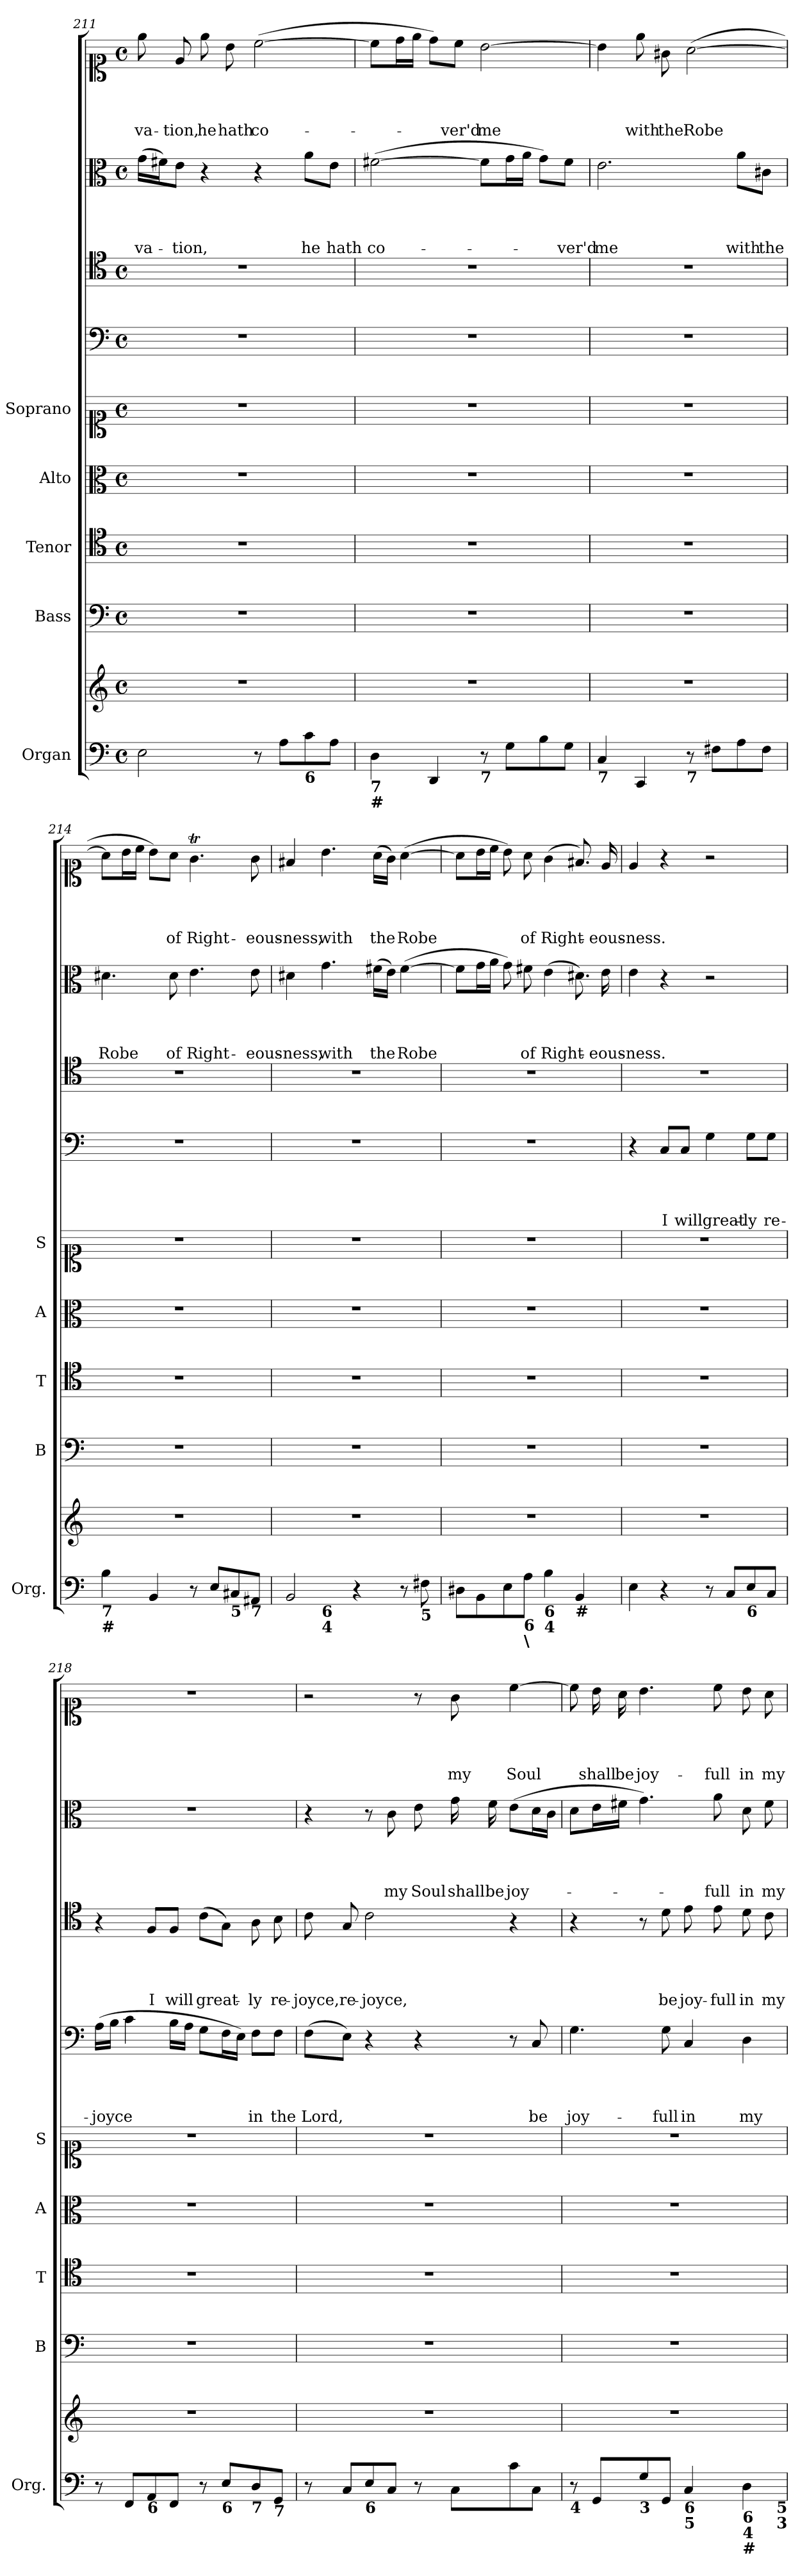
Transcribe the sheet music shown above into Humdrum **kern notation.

**kern	**kern	**kern	**kern	**kern	**kern	**kern	**text	**text	**text	**text	**kern	**text	**text	**text	**text	**kern	**text	**text	**text	**text	**kern	**text	**text	**text	**text
*part9	*part9	*part8	*part7	*part6	*part5	*part4	*part4	*part4	*part4	*part4	*part3	*part3	*part3	*part3	*part3	*part2	*part2	*part2	*part2	*part2	*part1	*part1	*part1	*part1	*part1
*staff10	*staff9	*staff8	*staff7	*staff6	*staff5	*staff4	*staff4	*staff4	*staff4	*staff4	*staff3	*staff3	*staff3	*staff3	*staff3	*staff2	*staff2	*staff2	*staff2	*staff2	*staff1	*staff1	*staff1	*staff1	*staff1
*I"Organ	*	*I"Bass	*I"Tenor	*I"Alto	*I"Soprano	*	*	*	*	*	*	*	*	*	*	*	*	*	*	*	*	*	*	*	*
*I'Org.	*	*I'B	*I'T	*I'A	*I'S	*	*	*	*	*	*	*	*	*	*	*	*	*	*	*	*	*	*	*	*
*clefF4	*clefG2	*clefF4	*clefC4	*clefC3	*clefC1	*clefF4	*	*	*	*	*clefC4	*	*	*	*	*clefC3	*	*	*	*	*clefC1	*	*	*	*
*k[]	*k[]	*k[]	*k[]	*k[]	*k[]	*k[]	*	*	*	*	*k[]	*	*	*	*	*k[]	*	*	*	*	*k[]	*	*	*	*
*a:	*a:	*a:	*a:	*a:	*a:	*a:	*	*	*	*	*a:	*	*	*	*	*a:	*	*	*	*	*a:	*	*	*	*
*M4/4	*M4/4	*M4/4	*M4/4	*M4/4	*M4/4	*M4/4	*	*	*	*	*M4/4	*	*	*	*	*M4/4	*	*	*	*	*M4/4	*	*	*	*
*met(c)	*met(c)	*met(c)	*met(c)	*met(c)	*met(c)	*met(c)	*	*	*	*	*met(c)	*	*	*	*	*met(c)	*	*	*	*	*met(c)	*	*	*	*
=211	=211	=211	=211	=211	=211	=211	=211	=211	=211	=211	=211	=211	=211	=211	=211	=211	=211	=211	=211	=211	=211	=211	=211	=211	=211
!	!	!	!	!	!	!	!	!	!	!	!	!	!	!	!	!	!	!	!	!LO:LY:b	!	!	!	!	!LO:LY:b
2E\	1r	1r	1r	1r	1r	1r	.	.	.	.	1r	.	.	.	.	(>16g\LL	.	.	.	-va-	8ee\	.	.	.	-va-
.	.	.	.	.	.	.	.	.	.	.	.	.	.	.	.	16f#X\J)	.	.	.	.	.	.	.	.	.
!	!	!	!	!	!	!	!	!	!	!	!	!	!	!	!	!	!	!	!	!LO:LY:b	!	!	!	!	!LO:LY:b
.	.	.	.	.	.	.	.	.	.	.	.	.	.	.	.	8e\J	.	.	.	-tion,	8e/	.	.	.	-tion,
!	!	!	!	!	!	!	!	!	!	!	!	!	!	!	!	!	!	!	!	!	!	!	!	!	!LO:LY:b
.	.	.	.	.	.	.	.	.	.	.	.	.	.	.	.	4r	.	.	.	.	8ee\	.	.	.	he
!	!	!	!	!	!	!	!	!	!	!	!	!	!	!	!	!	!	!	!	!	!	!	!	!	!LO:LY:b
.	.	.	.	.	.	.	.	.	.	.	.	.	.	.	.	.	.	.	.	.	8b\	.	.	.	hath
!	!	!	!	!	!	!	!	!	!	!	!	!	!	!	!	!	!	!	!	!	!	!	!	!	!LO:LY:b
8r	.	.	.	.	.	.	.	.	.	.	.	.	.	.	.	4r	.	.	.	.	(>[2cc\	.	.	.	co-
8A\L	.	.	.	.	.	.	.	.	.	.	.	.	.	.	.	.	.	.	.	.	.	.	.	.	.
!LO:TX:b:B:t=6	!	!	!	!	!	!	!	!	!	!	!	!	!	!	!	!	!	!	!	!	!	!	!	!	!
!	!	!	!	!	!	!	!	!	!	!	!	!	!	!	!	!	!	!	!	!LO:LY:b	!	!	!	!	!
8c\	.	.	.	.	.	.	.	.	.	.	.	.	.	.	.	8a\L	.	.	.	he	.	.	.	.	.
!	!	!	!	!	!	!	!	!	!	!	!	!	!	!	!	!	!	!	!	!LO:LY:b	!	!	!	!	!
8A\J	.	.	.	.	.	.	.	.	.	.	.	.	.	.	.	8e\J	.	.	.	hath	.	.	.	.	.
=212	=212	=212	=212	=212	=212	=212	=212	=212	=212	=212	=212	=212	=212	=212	=212	=212	=212	=212	=212	=212	=212	=212	=212	=212	=212
!LO:TX:b:B:t=7	!	!	!	!	!	!	!	!	!	!	!	!	!	!	!	!	!	!	!	!	!	!	!	!	!
!LO:TX:b:B:t=#	!	!	!	!	!	!	!	!	!	!	!	!	!	!	!	!	!	!	!	!	!	!	!	!	!
!	!	!	!	!	!	!	!	!	!	!	!	!	!	!	!	!	!	!	!	!LO:LY:b	!	!	!	!	!
4D\	1r	1r	1r	1r	1r	1r	.	.	.	.	1r	.	.	.	.	(>[2f#X\	.	.	.	co-	8cc\L]	.	.	.	.
.	.	.	.	.	.	.	.	.	.	.	.	.	.	.	.	.	.	.	.	.	16dd\L	.	.	.	.
.	.	.	.	.	.	.	.	.	.	.	.	.	.	.	.	.	.	.	.	.	16ee\JJ	.	.	.	.
4DD/	.	.	.	.	.	.	.	.	.	.	.	.	.	.	.	.	.	.	.	.	8dd\L)	.	.	.	.
!	!	!	!	!	!	!	!	!	!	!	!	!	!	!	!	!	!	!	!	!	!	!	!	!	!LO:LY:b
.	.	.	.	.	.	.	.	.	.	.	.	.	.	.	.	.	.	.	.	.	8cc\J	.	.	.	-ver'd
!LO:TX:b:B:t=7	!	!	!	!	!	!	!	!	!	!	!	!	!	!	!	!	!	!	!	!	!	!	!	!	!
!	!	!	!	!	!	!	!	!	!	!	!	!	!	!	!	!	!	!	!	!	!	!	!	!	!LO:LY:b
8r	.	.	.	.	.	.	.	.	.	.	.	.	.	.	.	8f#\L]	.	.	.	.	[2b\	.	.	.	me
8G\L	.	.	.	.	.	.	.	.	.	.	.	.	.	.	.	16g\L	.	.	.	.	.	.	.	.	.
.	.	.	.	.	.	.	.	.	.	.	.	.	.	.	.	16a\JJ	.	.	.	.	.	.	.	.	.
8B\	.	.	.	.	.	.	.	.	.	.	.	.	.	.	.	8g\L)	.	.	.	.	.	.	.	.	.
!	!	!	!	!	!	!	!	!	!	!	!	!	!	!	!	!	!	!	!	!LO:LY:b	!	!	!	!	!
8G\J	.	.	.	.	.	.	.	.	.	.	.	.	.	.	.	8f#\J	.	.	.	-ver'd	.	.	.	.	.
!!LO:LB:g=z
=213	=213	=213	=213	=213	=213	=213	=213	=213	=213	=213	=213	=213	=213	=213	=213	=213	=213	=213	=213	=213	=213	=213	=213	=213	=213
!LO:TX:b:B:t=7	!	!	!	!	!	!	!	!	!	!	!	!	!	!	!	!	!	!	!	!	!	!	!	!	!
!	!	!	!	!	!	!	!	!	!	!	!	!	!	!	!	!	!	!	!	!LO:LY:b	!	!	!	!	!
4C/	1r	1r	1r	1r	1r	1r	.	.	.	.	1r	.	.	.	.	2.e\	.	.	.	me	4b\]	.	.	.	.
!	!	!	!	!	!	!	!	!	!	!	!	!	!	!	!	!	!	!	!	!	!	!	!	!	!LO:LY:b
4CC/	.	.	.	.	.	.	.	.	.	.	.	.	.	.	.	.	.	.	.	.	8ee\	.	.	.	with
!	!	!	!	!	!	!	!	!	!	!	!	!	!	!	!	!	!	!	!	!	!	!	!	!	!LO:LY:b
.	.	.	.	.	.	.	.	.	.	.	.	.	.	.	.	.	.	.	.	.	8g#X\	.	.	.	the
!LO:TX:b:B:t=7	!	!	!	!	!	!	!	!	!	!	!	!	!	!	!	!	!	!	!	!	!	!	!	!	!
!	!	!	!	!	!	!	!	!	!	!	!	!	!	!	!	!	!	!	!	!	!	!	!	!	!LO:LY:b
8r	.	.	.	.	.	.	.	.	.	.	.	.	.	.	.	.	.	.	.	.	(>[2a\	.	.	.	Robe
8F#X\L	.	.	.	.	.	.	.	.	.	.	.	.	.	.	.	.	.	.	.	.	.	.	.	.	.
!	!	!	!	!	!	!	!	!	!	!	!	!	!	!	!	!	!	!	!	!LO:LY:b	!	!	!	!	!
8A\	.	.	.	.	.	.	.	.	.	.	.	.	.	.	.	8a\L	.	.	.	with	.	.	.	.	.
!	!	!	!	!	!	!	!	!	!	!	!	!	!	!	!	!	!	!	!	!LO:LY:b	!	!	!	!	!
8F#\J	.	.	.	.	.	.	.	.	.	.	.	.	.	.	.	8c#X\J	.	.	.	the	.	.	.	.	.
=214	=214	=214	=214	=214	=214	=214	=214	=214	=214	=214	=214	=214	=214	=214	=214	=214	=214	=214	=214	=214	=214	=214	=214	=214	=214
!LO:TX:b:B:t=7	!	!	!	!	!	!	!	!	!	!	!	!	!	!	!	!	!	!	!	!	!	!	!	!	!
!LO:TX:b:B:t=#	!	!	!	!	!	!	!	!	!	!	!	!	!	!	!	!	!	!	!	!	!	!	!	!	!
!	!	!	!	!	!	!	!	!	!	!	!	!	!	!	!	!	!	!	!	!LO:LY:b	!	!	!	!	!
4B\	1r	1r	1r	1r	1r	1r	.	.	.	.	1r	.	.	.	.	4.d#X\	.	.	.	Robe	8a\L]	.	.	.	.
.	.	.	.	.	.	.	.	.	.	.	.	.	.	.	.	.	.	.	.	.	16b\L	.	.	.	.
.	.	.	.	.	.	.	.	.	.	.	.	.	.	.	.	.	.	.	.	.	16cc\JJ	.	.	.	.
4BB/	.	.	.	.	.	.	.	.	.	.	.	.	.	.	.	.	.	.	.	.	8b\L)	.	.	.	.
!	!	!	!	!	!	!	!	!	!	!	!	!	!	!	!	!	!	!	!	!LO:LY:b	!	!	!	!	!LO:LY:b
.	.	.	.	.	.	.	.	.	.	.	.	.	.	.	.	8d#\	.	.	.	of	8a\J	.	.	.	of
!	!	!	!	!	!	!	!	!	!	!	!	!	!	!	!	!	!	!	!	!LO:LY:b	!	!	!	!	!LO:LY:b
8r	.	.	.	.	.	.	.	.	.	.	.	.	.	.	.	4.e\	.	.	.	Right-	4.gT\	.	.	.	Right-
8E/L	.	.	.	.	.	.	.	.	.	.	.	.	.	.	.	.	.	.	.	.	.	.	.	.	.
!LO:TX:b:B:t=5	!	!	!	!	!	!	!	!	!	!	!	!	!	!	!	!	!	!	!	!	!	!	!	!	!
8C#X/	.	.	.	.	.	.	.	.	.	.	.	.	.	.	.	.	.	.	.	.	.	.	.	.	.
!LO:TX:b:B:t=7	!	!	!	!	!	!	!	!	!	!	!	!	!	!	!	!	!	!	!	!	!	!	!	!	!
!	!	!	!	!	!	!	!	!	!	!	!	!	!	!	!	!	!	!	!	!LO:LY:b	!	!	!	!	!LO:LY:b
8AA#X/J	.	.	.	.	.	.	.	.	.	.	.	.	.	.	.	8e\	.	.	.	-eous-	8g\	.	.	.	-eous-
=215	=215	=215	=215	=215	=215	=215	=215	=215	=215	=215	=215	=215	=215	=215	=215	=215	=215	=215	=215	=215	=215	=215	=215	=215	=215
!LO:TX:b:B:t=#	!	!	!	!	!	!	!	!	!	!	!	!	!	!	!	!	!	!	!	!	!	!	!	!	!
!	!	!	!	!	!	!	!	!	!	!	!	!	!	!	!	!	!	!	!	!LO:LY:b	!	!	!	!	!LO:LY:b
*^	*	*	*	*	*	*	*	*	*	*	*	*	*	*	*	*	*	*	*	*	*	*	*	*	*
2BB/	4ryy	1r	1r	1r	1r	1r	1r	.	.	.	.	1r	.	.	.	.	4d#X\	.	.	.	-ness,	4f#X/	.	.	.	-ness,
!	!LO:TX:b:B:t=6	!	!	!	!	!	!	!	!	!	!	!	!	!	!	!	!	!	!	!	!	!	!	!	!	!
!	!LO:TX:b:B:t=4	!	!	!	!	!	!	!	!	!	!	!	!	!	!	!	!	!	!	!	!	!	!	!	!	!
!	!	!	!	!	!	!	!	!	!	!	!	!	!	!	!	!	!	!	!	!	!LO:LY:b	!	!	!	!	!LO:LY:b
.	2.ryy	.	.	.	.	.	.	.	.	.	.	.	.	.	.	.	4.g\	.	.	.	with	4.b\	.	.	.	with
4r	.	.	.	.	.	.	.	.	.	.	.	.	.	.	.	.	.	.	.	.	.	.	.	.	.	.
!	!	!	!	!	!	!	!	!	!	!	!	!	!	!	!	!	!	!	!	!	!LO:LY:b	!	!	!	!	!LO:LY:b
.	.	.	.	.	.	.	.	.	.	.	.	.	.	.	.	.	(>16f#X\LL	.	.	.	the	(>16a\LL	.	.	.	the
.	.	.	.	.	.	.	.	.	.	.	.	.	.	.	.	.	16e\JJ)	.	.	.	.	16g\JJ)	.	.	.	.
!	!	!	!	!	!	!	!	!	!	!	!	!	!	!	!	!	!	!	!	!	!LO:LY:b	!	!	!	!	!LO:LY:b
8r	.	.	.	.	.	.	.	.	.	.	.	.	.	.	.	.	(>[4f#\	.	.	.	Robe	(>[4a\	.	.	.	Robe
!LO:TX:b:B:t=5	!	!	!	!	!	!	!	!	!	!	!	!	!	!	!	!	!	!	!	!	!	!	!	!	!	!
8F#X\	.	.	.	.	.	.	.	.	.	.	.	.	.	.	.	.	.	.	.	.	.	.	.	.	.	.
=216	=216	=216	=216	=216	=216	=216	=216	=216	=216	=216	=216	=216	=216	=216	=216	=216	=216	=216	=216	=216	=216	=216	=216	=216	=216	=216
!LO:TX:b:B:t=6	!	!	!	!	!	!	!	!	!	!	!	!	!	!	!	!	!	!	!	!	!	!	!	!	!	!
!LO:TX:b:B:t=5	!	!	!	!	!	!	!	!	!	!	!	!	!	!	!	!	!	!	!	!	!	!	!	!	!	!
*v	*v	*	*	*	*	*	*	*	*	*	*	*	*	*	*	*	*	*	*	*	*	*	*	*	*	*
8D#X\L	1r	1r	1r	1r	1r	1r	.	.	.	.	1r	.	.	.	.	8f#\L]	.	.	.	.	8a\L]	.	.	.	.
8BB\	.	.	.	.	.	.	.	.	.	.	.	.	.	.	.	16g\L	.	.	.	.	16b\L	.	.	.	.
.	.	.	.	.	.	.	.	.	.	.	.	.	.	.	.	16a\JJ	.	.	.	.	16cc\JJ	.	.	.	.
8E\	.	.	.	.	.	.	.	.	.	.	.	.	.	.	.	8g\)	.	.	.	.	8b\)	.	.	.	.
!LO:TX:b:B:t=6	!	!	!	!	!	!	!	!	!	!	!	!	!	!	!	!	!	!	!	!	!	!	!	!	!
!LO:TX:b:B:t=\	!	!	!	!	!	!	!	!	!	!	!	!	!	!	!	!	!	!	!	!	!	!	!	!	!
!	!	!	!	!	!	!	!	!	!	!	!	!	!	!	!	!	!	!	!	!LO:LY:b	!	!	!	!	!LO:LY:b
8A\J	.	.	.	.	.	.	.	.	.	.	.	.	.	.	.	8f#X\	.	.	.	of	8a\	.	.	.	of
!LO:TX:b:B:t=6	!	!	!	!	!	!	!	!	!	!	!	!	!	!	!	!	!	!	!	!	!	!	!	!	!
!LO:TX:b:B:t=4	!	!	!	!	!	!	!	!	!	!	!	!	!	!	!	!	!	!	!	!	!	!	!	!	!
!	!	!	!	!	!	!	!	!	!	!	!	!	!	!	!	!	!	!	!	!LO:LY:b	!	!	!	!	!LO:LY:b
4B\	.	.	.	.	.	.	.	.	.	.	.	.	.	.	.	(>4e\	.	.	.	Right-	(>4g\	.	.	.	Right-
!LO:TX:b:B:t=#	!	!	!	!	!	!	!	!	!	!	!	!	!	!	!	!	!	!	!	!	!	!	!	!	!
4BB/	.	.	.	.	.	.	.	.	.	.	.	.	.	.	.	8.d#X\)	.	.	.	.	8.f#X/)	.	.	.	.
!	!	!	!	!	!	!	!	!	!	!	!	!	!	!	!	!	!	!	!	!LO:LY:b	!	!	!	!	!LO:LY:b
.	.	.	.	.	.	.	.	.	.	.	.	.	.	.	.	16e\	.	.	.	-eous-	16e/	.	.	.	-eous-
!!LO:PB:g=z
=217	=217	=217	=217	=217	=217	=217	=217	=217	=217	=217	=217	=217	=217	=217	=217	=217	=217	=217	=217	=217	=217	=217	=217	=217	=217
!	!	!	!	!	!	!	!	!	!	!	!	!	!	!	!	!	!	!	!	!LO:LY:b	!	!	!	!	!LO:LY:b
4E\	1r	1r	1r	1r	1r	4r	.	.	.	.	1r	.	.	.	.	4e\	.	.	.	-ness.	4e/	.	.	.	-ness.
!	!	!	!	!	!	!	!	!	!	!LO:LY:b	!	!	!	!	!	!	!	!	!	!	!	!	!	!	!
4r	.	.	.	.	.	8C/L	.	.	.	I	.	.	.	.	.	4r	.	.	.	.	4r	.	.	.	.
!	!	!	!	!	!	!	!	!	!	!LO:LY:b	!	!	!	!	!	!	!	!	!	!	!	!	!	!	!
.	.	.	.	.	.	8C/J	.	.	.	will	.	.	.	.	.	.	.	.	.	.	.	.	.	.	.
!	!	!	!	!	!	!	!	!	!	!LO:LY:b	!	!	!	!	!	!	!	!	!	!	!	!	!	!	!
8r	.	.	.	.	.	4G\	.	.	.	great-	.	.	.	.	.	2r	.	.	.	.	2r	.	.	.	.
8C/L	.	.	.	.	.	.	.	.	.	.	.	.	.	.	.	.	.	.	.	.	.	.	.	.	.
!LO:TX:b:B:t=6	!	!	!	!	!	!	!	!	!	!	!	!	!	!	!	!	!	!	!	!	!	!	!	!	!
!	!	!	!	!	!	!	!	!	!	!LO:LY:b	!	!	!	!	!	!	!	!	!	!	!	!	!	!	!
8E/	.	.	.	.	.	8G\L	.	.	.	-ly	.	.	.	.	.	.	.	.	.	.	.	.	.	.	.
!	!	!	!	!	!	!	!	!	!	!LO:LY:b	!	!	!	!	!	!	!	!	!	!	!	!	!	!	!
8C/J	.	.	.	.	.	8G\J	.	.	.	re-	.	.	.	.	.	.	.	.	.	.	.	.	.	.	.
=218	=218	=218	=218	=218	=218	=218	=218	=218	=218	=218	=218	=218	=218	=218	=218	=218	=218	=218	=218	=218	=218	=218	=218	=218	=218
!	!	!	!	!	!	!	!	!	!	!LO:LY:b	!	!	!	!	!	!	!	!	!	!	!	!	!	!	!
8r	1r	1r	1r	1r	1r	(>16A\LL	.	.	.	-joyce	4r	.	.	.	.	1r	.	.	.	.	1r	.	.	.	.
.	.	.	.	.	.	16B\JJ	.	.	.	.	.	.	.	.	.	.	.	.	.	.	.	.	.	.	.
8FF/L	.	.	.	.	.	4c\	.	.	.	.	.	.	.	.	.	.	.	.	.	.	.	.	.	.	.
!LO:TX:b:B:t=6	!	!	!	!	!	!	!	!	!	!	!	!	!	!	!	!	!	!	!	!	!	!	!	!	!
!	!	!	!	!	!	!	!	!	!	!	!	!	!	!	!LO:LY:b	!	!	!	!	!	!	!	!	!	!
8AA/	.	.	.	.	.	.	.	.	.	.	8F/L	.	.	.	I	.	.	.	.	.	.	.	.	.	.
!	!	!	!	!	!	!	!	!	!	!	!	!	!	!	!LO:LY:b	!	!	!	!	!	!	!	!	!	!
8FF/J	.	.	.	.	.	16B\LL	.	.	.	.	8F/J	.	.	.	will	.	.	.	.	.	.	.	.	.	.
.	.	.	.	.	.	16A\JJ	.	.	.	.	.	.	.	.	.	.	.	.	.	.	.	.	.	.	.
!	!	!	!	!	!	!	!	!	!	!	!	!	!	!	!LO:LY:b	!	!	!	!	!	!	!	!	!	!
8r	.	.	.	.	.	8G\L	.	.	.	.	(>8c\L	.	.	.	great-	.	.	.	.	.	.	.	.	.	.
!LO:TX:b:B:t=6	!	!	!	!	!	!	!	!	!	!	!	!	!	!	!	!	!	!	!	!	!	!	!	!	!
8E/L	.	.	.	.	.	16F\L	.	.	.	.	8G\J)	.	.	.	.	.	.	.	.	.	.	.	.	.	.
.	.	.	.	.	.	16E\JJ)	.	.	.	.	.	.	.	.	.	.	.	.	.	.	.	.	.	.	.
!LO:TX:b:B:t=7	!	!	!	!	!	!	!	!	!	!	!	!	!	!	!	!	!	!	!	!	!	!	!	!	!
!	!	!	!	!	!	!	!	!	!	!LO:LY:b	!	!	!	!	!LO:LY:b	!	!	!	!	!	!	!	!	!	!
8D/	.	.	.	.	.	8F\L	.	.	.	in	8A\	.	.	.	-ly	.	.	.	.	.	.	.	.	.	.
!LO:TX:b:B:t=7	!	!	!	!	!	!	!	!	!	!	!	!	!	!	!	!	!	!	!	!	!	!	!	!	!
!	!	!	!	!	!	!	!	!	!	!LO:LY:b	!	!	!	!	!LO:LY:b	!	!	!	!	!	!	!	!	!	!
8GG/J	.	.	.	.	.	8F\J	.	.	.	the	8B\	.	.	.	re-	.	.	.	.	.	.	.	.	.	.
=219	=219	=219	=219	=219	=219	=219	=219	=219	=219	=219	=219	=219	=219	=219	=219	=219	=219	=219	=219	=219	=219	=219	=219	=219	=219
!	!	!	!	!	!	!	!	!	!	!LO:LY:b	!	!	!	!	!LO:LY:b	!	!	!	!	!	!	!	!	!	!
8r	1r	1r	1r	1r	1r	(>8F\L	.	.	.	Lord,	8c\	.	.	.	-joyce,	4r	.	.	.	.	2r	.	.	.	.
!	!	!	!	!	!	!	!	!	!	!	!	!	!	!	!LO:LY:b	!	!	!	!	!	!	!	!	!	!
8C/L	.	.	.	.	.	8E\J)	.	.	.	.	8G/	.	.	.	re-	.	.	.	.	.	.	.	.	.	.
!LO:TX:b:B:t=6	!	!	!	!	!	!	!	!	!	!	!	!	!	!	!	!	!	!	!	!	!	!	!	!	!
!	!	!	!	!	!	!	!	!	!	!	!	!	!	!	!LO:LY:b	!	!	!	!	!	!	!	!	!	!
8E/	.	.	.	.	.	4r	.	.	.	.	2c\	.	.	.	-joyce,	8r	.	.	.	.	.	.	.	.	.
!	!	!	!	!	!	!	!	!	!	!	!	!	!	!	!	!	!	!	!	!LO:LY:b	!	!	!	!	!
8C/J	.	.	.	.	.	.	.	.	.	.	.	.	.	.	.	8c\	.	.	.	my	.	.	.	.	.
!	!	!	!	!	!	!	!	!	!	!	!	!	!	!	!	!	!	!	!	!LO:LY:b	!	!	!	!	!
8r	.	.	.	.	.	4r	.	.	.	.	.	.	.	.	.	8e\	.	.	.	Soul	8r	.	.	.	.
!	!	!	!	!	!	!	!	!	!	!	!	!	!	!	!	!	!	!	!	!LO:LY:b	!	!	!	!	!LO:LY:b
8C\L	.	.	.	.	.	.	.	.	.	.	.	.	.	.	.	16g\	.	.	.	shall	8g\	.	.	.	my
!	!	!	!	!	!	!	!	!	!	!	!	!	!	!	!	!	!	!	!	!LO:LY:b	!	!	!	!	!
.	.	.	.	.	.	.	.	.	.	.	.	.	.	.	.	16f\	.	.	.	be	.	.	.	.	.
!	!	!	!	!	!	!	!	!	!	!	!	!	!	!	!	!	!	!	!	!LO:LY:b	!	!	!	!	!LO:LY:b
8c\	.	.	.	.	.	8r	.	.	.	.	4r	.	.	.	.	(>8e\L	.	.	.	joy-	[4cc\	.	.	.	Soul
!	!	!	!	!	!	!	!	!	!	!LO:LY:b	!	!	!	!	!	!	!	!	!	!	!	!	!	!	!
8C\J	.	.	.	.	.	8C/	.	.	.	be	.	.	.	.	.	16d\L	.	.	.	.	.	.	.	.	.
.	.	.	.	.	.	.	.	.	.	.	.	.	.	.	.	16c\JJ	.	.	.	.	.	.	.	.	.
=220	=220	=220	=220	=220	=220	=220	=220	=220	=220	=220	=220	=220	=220	=220	=220	=220	=220	=220	=220	=220	=220	=220	=220	=220	=220
!LO:TX:b:B:t=4	!	!	!	!	!	!	!	!	!	!	!	!	!	!	!	!	!	!	!	!	!	!	!	!	!
!	!	!	!	!	!	!	!	!	!	!LO:LY:b	!	!	!	!	!	!	!	!	!	!	!	!	!	!	!
8r	1r	1r	1r	1r	1r	4.G\	.	.	.	joy-	4r	.	.	.	.	8d\L	.	.	.	.	8cc\]	.	.	.	.
!	!	!	!	!	!	!	!	!	!	!	!	!	!	!	!	!	!	!	!	!	!	!	!	!	!LO:LY:b
8GG/L	.	.	.	.	.	.	.	.	.	.	.	.	.	.	.	16e\L	.	.	.	.	16b\	.	.	.	shall
!	!	!	!	!	!	!	!	!	!	!	!	!	!	!	!	!	!	!	!	!	!	!	!	!	!LO:LY:b
.	.	.	.	.	.	.	.	.	.	.	.	.	.	.	.	16f#X\JJ	.	.	.	.	16a\	.	.	.	be
!LO:TX:b:B:t=3	!	!	!	!	!	!	!	!	!	!	!	!	!	!	!	!	!	!	!	!	!	!	!	!	!
!	!	!	!	!	!	!	!	!	!	!	!	!	!	!	!	!	!	!	!	!	!	!	!	!	!LO:LY:b
8G/	.	.	.	.	.	.	.	.	.	.	8r	.	.	.	.	4.g\)	.	.	.	.	4.b\	.	.	.	joy-
!	!	!	!	!	!	!	!	!	!	!LO:LY:b	!	!	!	!	!LO:LY:b	!	!	!	!	!	!	!	!	!	!
8GG/J	.	.	.	.	.	8G\	.	.	.	-full	8d\	.	.	.	be	.	.	.	.	.	.	.	.	.	.
!LO:TX:b:B:t=6	!	!	!	!	!	!	!	!	!	!	!	!	!	!	!	!	!	!	!	!	!	!	!	!	!
!LO:TX:b:B:t=5	!	!	!	!	!	!	!	!	!	!	!	!	!	!	!	!	!	!	!	!	!	!	!	!	!
!	!	!	!	!	!	!	!	!	!	!LO:LY:b	!	!	!	!	!LO:LY:b	!	!	!	!	!	!	!	!	!	!
4C/	.	.	.	.	.	4C/	.	.	.	in	8e\	.	.	.	joy-	.	.	.	.	.	.	.	.	.	.
!	!	!	!	!	!	!	!	!	!	!	!	!	!	!	!LO:LY:b	!	!	!	!	!LO:LY:b	!	!	!	!	!LO:LY:b
.	.	.	.	.	.	.	.	.	.	.	8e\	.	.	.	-full	8a\	.	.	.	-full	8cc\	.	.	.	-full
!LO:TX:b:B:t=6	!	!	!	!	!	!	!	!	!	!	!	!	!	!	!	!	!	!	!	!	!	!	!	!	!
!LO:TX:b:B:t=4	!	!	!	!	!	!	!	!	!	!	!	!	!	!	!	!	!	!	!	!	!	!	!	!	!
!LO:TX:b:B:t=#	!	!	!	!	!	!	!	!	!	!	!	!	!	!	!	!	!	!	!	!	!	!	!	!	!
!	!	!	!	!	!	!	!	!	!	!LO:LY:b	!	!	!	!	!LO:LY:b	!	!	!	!	!LO:LY:b	!	!	!	!	!LO:LY:b
4D\	.	.	.	.	.	4D\	.	.	.	my	8d\	.	.	.	in	8d\	.	.	.	in	8b\	.	.	.	in
!	!	!	!	!	!	!	!	!	!	!	!	!	!	!	!LO:LY:b	!	!	!	!	!LO:LY:b	!	!	!	!	!LO:LY:b
.	.	.	.	.	.	.	.	.	.	.	8c\	.	.	.	my	8f#\	.	.	.	my	8a\	.	.	.	my
!LO:TX:b:B:t=5	!	!	!	!	!	!	!	!	!	!	!	!	!	!	!	!	!	!	!	!	!	!	!	!	!
!LO:TX:b:B:t=3	!	!	!	!	!	!	!	!	!	!	!	!	!	!	!	!	!	!	!	!	!	!	!	!	!
=	=	=	=	=	=	=	=	=	=	=	=	=	=	=	=	=	=	=	=	=	=	=	=	=	=
*-	*-	*-	*-	*-	*-	*-	*-	*-	*-	*-	*-	*-	*-	*-	*-	*-	*-	*-	*-	*-	*-	*-	*-	*-	*-
